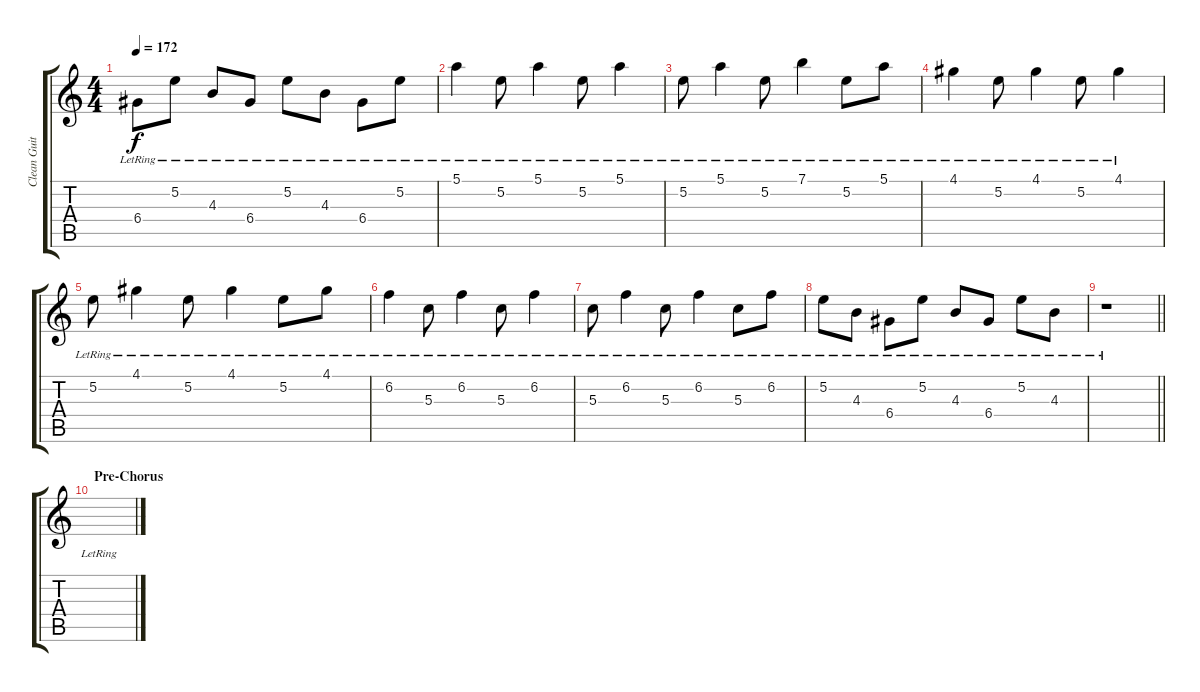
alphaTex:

\track ("Clean Guitar" "Clean Guit") {instrument electricguitarjazz}
\staff {score tabs}
\tuning (E4 B3 G3 D3 A2 E2) {hide}
\ts (4 4)
\tempo 172
\clef g2
\ks aminor
6.4{lr}.8{dy f} 5.2{lr}.8 4.3{lr}.8 6.4{lr}.8 5.2{lr}.8 4.3{lr}.8 6.4{lr}.8 5.2{lr}.8 |
5.1{lr}.4 5.2{lr}.8 5.1{lr}.4 5.2{lr}.8 5.1{lr}.4 |
5.2{lr}.8 5.1{lr}.4 5.2{lr}.8 7.1{lr}.4 5.2{lr}.8 5.1{lr}.8 |
4.1{lr}.4 5.2{lr}.8 4.1{lr}.4 5.2{lr}.8 4.1{lr}.4 |
5.2{lr}.8 4.1{lr}.4 5.2{lr}.8 4.1{lr}.4 5.2{lr}.8 4.1{lr}.8 |
6.2{lr}.4 5.3{lr}.8 6.2{lr}.4 5.3{lr}.8 6.2{lr}.4 |
5.3{lr}.8 6.2{lr}.4 5.3{lr}.8 6.2{lr}.4 5.3{lr}.8 6.2{lr}.8 |
5.2{lr}.8 4.3{lr}.8 6.4{lr}.8 5.2{lr}.8 4.3{lr}.8 6.4{lr}.8 5.2{lr}.8 4.3{lr}.8 |
\barLineRight lightlight
r.1 |
\section ("" "Pre-Chorus")
